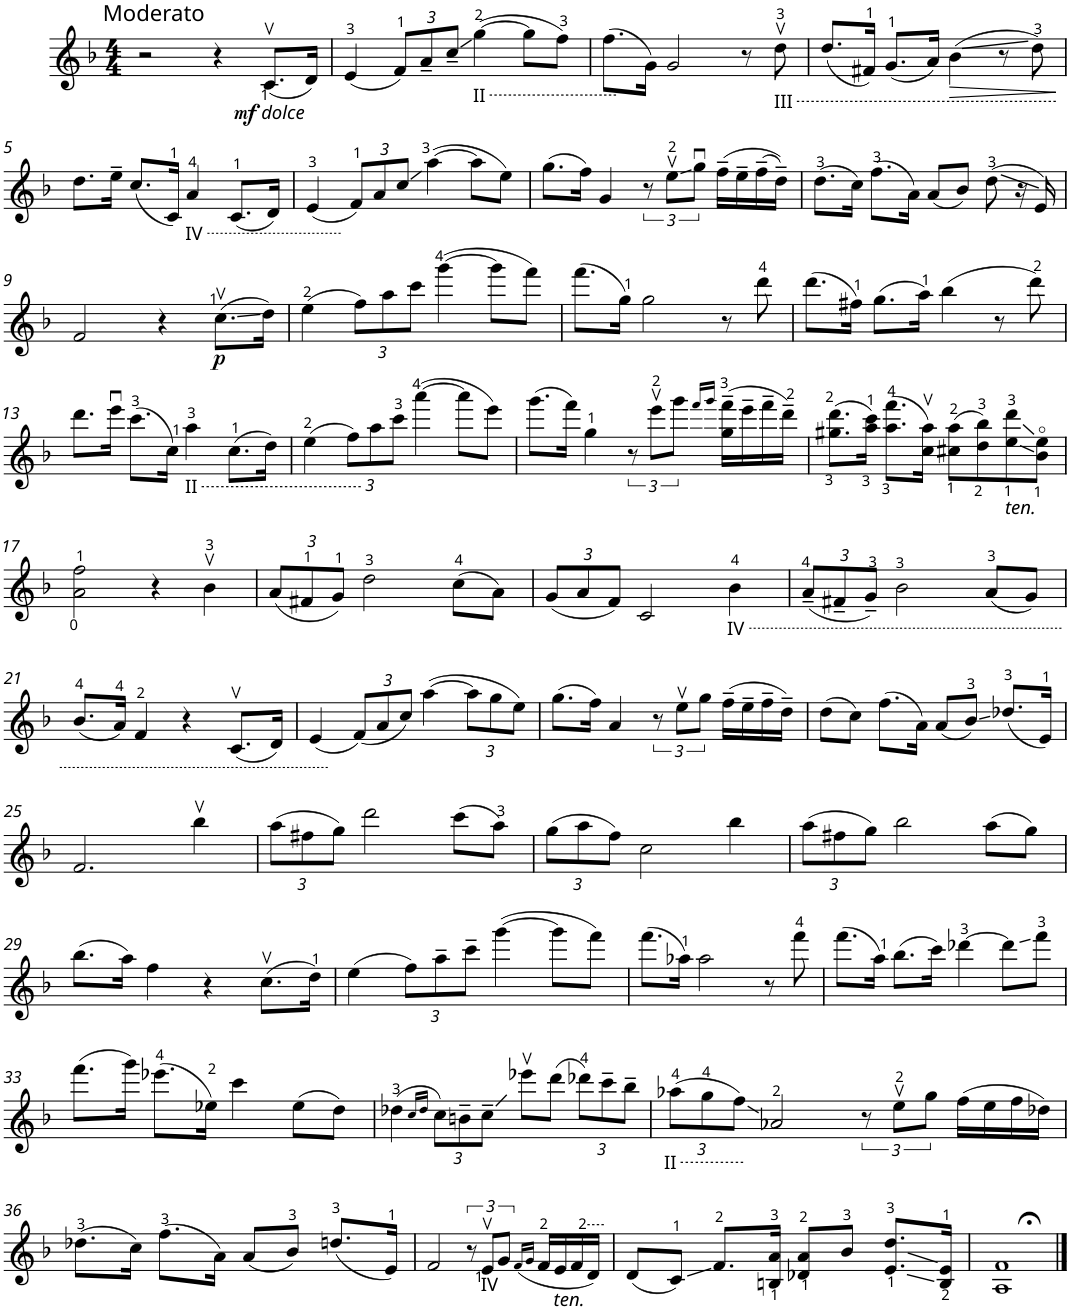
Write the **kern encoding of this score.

**kern	**dynam
*part1	*part1
*staff1	*staff1
*I"Violin	*
*I'Vln.	*
*clefG2	*
*k[b-]	*
*M4/4	*
=1	=1
!LO:TX:a:t=Moderato	!
2r	.
4r	.
!LO:TX:b:i:t=dolce	!
!	!LO:DY:b
(8.cv/L	mf
16d/Jk)	.
=2	=2
(4e/	.
*Xbrackettup	*
12f/L)	.
12a~/	.
12cc~/J	.
!LO:TX:b:t=II	!
([4gg\	.
8gg\L]	.
8ff\J)	.
=3	=3
(8.ff\L	.
16g\Jk)	.
2g/	.
8r	.
!LO:TX:b:t=III	!
8ddv\	.
=4	=4
(8.dd/L	.
16f#X/Jk)	.
(8.g/L	.
16a/Jk)	.
!	!LO:HP:b
(4b-\	>
8r	.
8dd\)	.
.	]
!!LO:LB:g=z
=5	=5
8.dd\L	.
16ee~\Jk	.
(8.cc/L	.
16c/Jk)	.
!LO:TX:b:t=IV	!
4a/	.
(8.c/L	.
16d/Jk)	.
=6	=6
(4e/	.
12f/L)	.
12a/	.
12cc/J	.
([4aa\	.
8aa\L]	.
8ee\J)	.
=7	=7
(8.gg\L	.
16ff\Jk)	.
4g/	.
*brackettup	*
12r	.
12eev\L	.
12ggu\J	.
(16ff~\LL	.
16ee~\	.
(16ff~\	.
16dd~\JJ))	.
=8	=8
(8.dd\L	.
16cc\Jk)	.
(8.ff\L	.
16a\Jk)	.
(8a/L	.
8b-/J)	.
(8dd\	.
16r	.
16e/)	.
!!LO:LB:g=z
=9	=9
2f/	.
4r	.
!	!LO:DY:b
(8.ccv\L	p
16dd\Jk)	.
=10	=10
(4ee\	.
*Xbrackettup	*
12ff\L)	.
12aa\	.
12ccc\J	.
([4ggg\	.
8ggg\L]	.
8fff\J)	.
=11	=11
(8.fff\L	.
16gg\Jk)	.
2gg\	.
8r	.
8ddd\	.
=12	=12
(8.ddd\L	.
16ff#X\Jk)	.
(8.gg\L	.
16aa\Jk)	.
(4bb-\	.
8r	.
8ddd\)	.
!!LO:LB:g=z
=13	=13
8.ddd\L	.
16eeeu\Jk	.
(8.ccc\L	.
16cc\Jk)	.
!LO:TX:b:t=II	!
4aa\	.
(8.cc\L	.
16dd\Jk)	.
=14	=14
(4ee\	.
12ff\L)	.
12aa\	.
12ccc\J	.
([4aaa\	.
8aaa\L]	.
8eee\J)	.
=15	=15
(8.ggg\L	.
16fff\Jk)	.
4gg\	.
*brackettup	*
12r	.
12eeev\L	.
12ggg\J	.
16qfff/LL	.
16qggg/JJ	.
(16gg\~ 16fff\~LL	.
16eee~\	.
16fff~\	.
16ddd~\JJ)	.
=16	=16
(8.gg#X\ 8.ddd\L	.
16aa\ 16ccc\Jk)	.
(8.aa\ 8.fff\L	.
16cc\v 16aa\vJk)	.
(8cc#X\ 8aa\L	.
8dd\ 8bb-\)	.
!LO:TX:b:i:t=ten.	!
8ee\ 8ddd\	.
8b-\ 8ee\J	.
!!LO:LB:g=z
=17	=17
2a\ 2ff\	.
4r	.
4b-v\	.
=18	=18
*Xbrackettup	*
(12a/L	.
12f#X/	.
12g/J)	.
2dd\	.
(8cc\L	.
8a\J)	.
=19	=19
(12g/L	.
12a/	.
12f/J)	.
2c/	.
!LO:TX:a:t=IV	!
4b-\	.
=20	=20
(12a~/L	.
12f#X~/	.
12g~/J)	.
2b-\	.
(8a/L	.
8g/J)	.
!!LO:LB:g=z
=21	=21
(8.b-/L	.
16a/Jk)	.
4f/	.
4r	.
(8.cv/L	.
16d/Jk)	.
=22	=22
(4e/	.
(12f/L)	.
12a/	.
12cc/J)	.
([4aa\	.
12aa\L]	.
12gg\	.
12ee\J)	.
=23	=23
(8.gg\L	.
16ff\Jk)	.
4a/	.
*brackettup	*
12r	.
12eev\L	.
12gg\J	.
(16ff~\LL	.
16ee~\	.
16ff~\	.
16dd~\JJ)	.
=24	=24
(8dd\L	.
8cc\J)	.
(8.ff\L	.
16a\Jk)	.
(8a/L	.
8b-/J)	.
(8.dd-X/L	.
16e/Jk)	.
!!LO:LB:g=z
=25	=25
2.f/	.
4bb-v\	.
=26	=26
*Xbrackettup	*
(12aa\L	.
12ff#X\	.
12gg\J)	.
2ddd\	.
(8ccc\L	.
8aa\J)	.
=27	=27
(12gg\L	.
12aa\	.
12ff\J)	.
2cc\	.
4bb-\	.
=28	=28
(12aa\L	.
12ff#X\	.
12gg\J)	.
2bb-\	.
(8aa\L	.
8gg\J)	.
!!LO:LB:g=z
=29	=29
(8.bb-\L	.
16aa\Jk)	.
4ff\	.
4r	.
(8.ccv\L	.
16dd\Jk)	.
=30	=30
(4ee\	.
12ff\L)	.
12aa~\	.
12ccc~\J	.
([4ggg\	.
8ggg\L]	.
8fff\J)	.
=31	=31
(8.fff\L	.
16aa-X\Jk)	.
2aa-\	.
8r	.
8fff\	.
=32	=32
(8.fff\L	.
16aa\Jk)	.
(8.bb-\L	.
16ccc\Jk)	.
[4ddd-X\	.
8ddd-\L]	.
8fff\J	.
!!LO:LB:g=z
=33	=33
(8.fff\L	.
16ggg\Jk)	.
(8.eee-X\L	.
16ee-X\Jk)	.
4ccc\	.
(8ee-\L	.
8dd\J)	.
=34	=34
(4dd-X\	.
16qcc/LL	.
16qdd-/JJ	.
12cc\L)	.
12bn~\	.
12cc~\J	.
8eee-Xv\L	.
(8ddd\J	.
12ddd-X\L)	.
12ccc~\	.
12bb-~\J	.
=35	=35
!LO:TX:b:t=II	!
(12aa-X\L	.
12gg\	.
12ff\J)	.
2a-X/	.
*brackettup	*
12r	.
12eev\L	.
12gg\J	.
(16ff\LL	.
16ee\	.
16ff\	.
16dd-X\JJ)	.
!!LO:LB:g=z
=36	=36
(8.dd-X\L	.
16cc\Jk)	.
(8.ff\L	.
16a\Jk)	.
(8a/L	.
8b-/J)	.
(8.ddn/L	.
16e/Jk)	.
=37	=37
2f/	.
12r	.
!LO:TX:b:t=IV	!
12ev/L	.
12g/J	.
(16qf/LL	.
16qg/JJ	.
16f/LL	.
!LO:TX:b:i:t=ten.	!
16e/	.
16f/	.
16d/JJ)	.
=38	=38
(8d/L	.
8c/J)	.
8.f/L	.
16Bn/ 16a/Jk	.
8d-X/ 8a/L	.
8b-/J	.
8.e/ 8.dd/L	.
16B/ 16e/Jk	.
=39	=39
1A;< 1f;<	.
==	==
*-	*-
